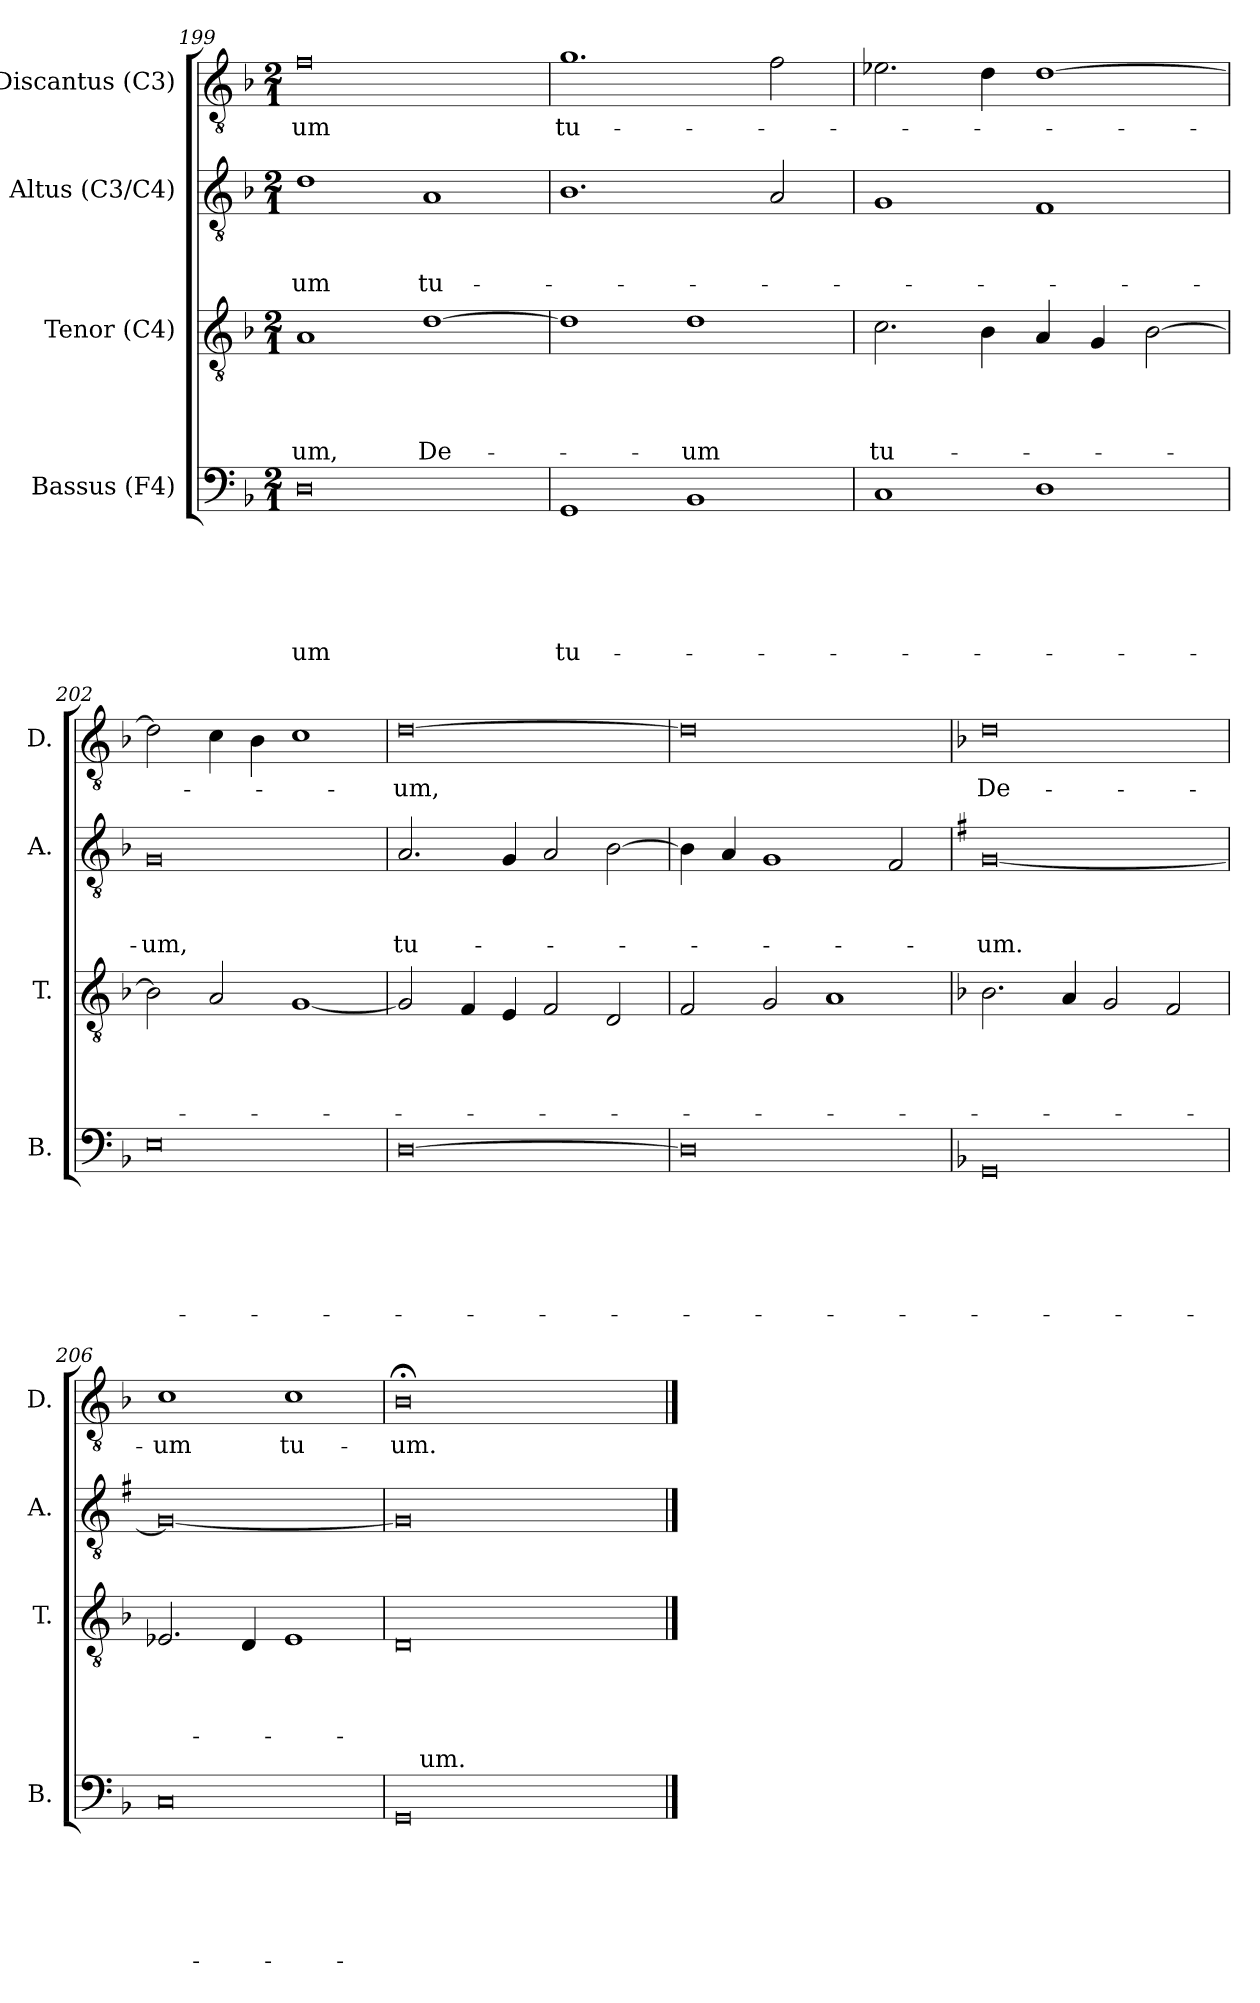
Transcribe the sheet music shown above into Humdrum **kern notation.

**kern	**text	**text	**text	**text	**text	**text	**kern	**text	**text	**text	**text	**kern	**text	**text	**text	**kern	**text
*part4	*part4	*part4	*part4	*part4	*part4	*part4	*part3	*part3	*part3	*part3	*part3	*part2	*part2	*part2	*part2	*part1	*part1
*staff4	*staff4	*staff4	*staff4	*staff4	*staff4	*staff4	*staff3	*staff3	*staff3	*staff3	*staff3	*staff2	*staff2	*staff2	*staff2	*staff1	*staff1
*I"Bassus (F4)	*	*	*	*	*	*	*I"Tenor (C4)	*	*	*	*	*I"Altus (C3/C4)	*	*	*	*I"Discantus (C3)	*
*I'B.	*	*	*	*	*	*	*I'T.	*	*	*	*	*I'A.	*	*	*	*I'D.	*
*clefF4	*	*	*	*	*	*	*clefGv2	*	*	*	*	*clefGv2	*	*	*	*clefGv2	*
*k[b-]	*	*	*	*	*	*	*k[b-]	*	*	*	*	*k[b-]	*	*	*	*k[b-]	*
*F:	*	*	*	*	*	*	*F:	*	*	*	*	*F:	*	*	*	*F:	*
*M2/1	*	*	*	*	*	*	*M2/1	*	*	*	*	*M2/1	*	*	*	*M2/1	*
=199	=199	=199	=199	=199	=199	=199	=199	=199	=199	=199	=199	=199	=199	=199	=199	=199	=199
!	!	!	!	!	!	!LO:LY:b	!	!	!	!	!LO:LY:b	!	!	!	!LO:LY:b	!	!LO:LY:b
0D	.	.	.	.	.	-um	1A	.	.	.	-um,	1d	.	.	-um	0f	-um
!	!	!	!	!	!	!	!	!	!	!	!LO:LY:b	!	!	!	!LO:LY:b	!	!
.	.	.	.	.	.	.	[>1d	.	.	.	De-	1A	.	.	tu-	.	.
=200	=200	=200	=200	=200	=200	=200	=200	=200	=200	=200	=200	=200	=200	=200	=200	=200	=200
!	!	!	!	!	!	!LO:LY:b	!	!	!	!	!	!	!	!	!	!	!LO:LY:b
1GG	.	.	.	.	.	tu-	1d]	.	.	.	.	1.B-	.	.	.	1.g	tu-
!	!	!	!	!	!	!	!	!	!	!	!LO:LY:b	!	!	!	!	!	!
1BB-	.	.	.	.	.	.	1d	.	.	.	-um	.	.	.	.	.	.
.	.	.	.	.	.	.	.	.	.	.	.	2A/	.	.	.	2f\	.
=201	=201	=201	=201	=201	=201	=201	=201	=201	=201	=201	=201	=201	=201	=201	=201	=201	=201
!	!	!	!	!	!	!	!	!	!	!	!LO:LY:b	!	!	!	!	!	!
1C	.	.	.	.	.	.	2.c\	.	.	.	tu-	1G	.	.	.	2.e-X\	.
.	.	.	.	.	.	.	4B-\	.	.	.	.	.	.	.	.	4d\	.
1D	.	.	.	.	.	.	4A/	.	.	.	.	1F	.	.	.	[>1d	.
.	.	.	.	.	.	.	4G/	.	.	.	.	.	.	.	.	.	.
.	.	.	.	.	.	.	[>2B-\	.	.	.	.	.	.	.	.	.	.
=202	=202	=202	=202	=202	=202	=202	=202	=202	=202	=202	=202	=202	=202	=202	=202	=202	=202
!	!	!	!	!	!	!	!	!	!	!	!	!	!	!	!LO:LY:b	!	!
0E	.	.	.	.	.	.	2B-\]	.	.	.	.	0G	.	.	-um,	2d\]	.
.	.	.	.	.	.	.	2A/	.	.	.	.	.	.	.	.	4c\	.
.	.	.	.	.	.	.	.	.	.	.	.	.	.	.	.	4B-\	.
.	.	.	.	.	.	.	[<1G	.	.	.	.	.	.	.	.	1c	.
!!LO:LB:g=z
=203	=203	=203	=203	=203	=203	=203	=203	=203	=203	=203	=203	=203	=203	=203	=203	=203	=203
!	!	!	!	!	!	!	!	!	!	!	!	!	!	!	!LO:LY:b	!	!LO:LY:b
[>0D	.	.	.	.	.	.	2G/]	.	.	.	.	2.A/	.	.	tu-	[>0d	-um,
.	.	.	.	.	.	.	4F/	.	.	.	.	.	.	.	.	.	.
.	.	.	.	.	.	.	4E/	.	.	.	.	4G/	.	.	.	.	.
.	.	.	.	.	.	.	2F/	.	.	.	.	2A/	.	.	.	.	.
.	.	.	.	.	.	.	2D/	.	.	.	.	[>2B-\	.	.	.	.	.
=204	=204	=204	=204	=204	=204	=204	=204	=204	=204	=204	=204	=204	=204	=204	=204	=204	=204
0D]	.	.	.	.	.	.	2F/	.	.	.	.	4B-\]	.	.	.	0d]	.
.	.	.	.	.	.	.	.	.	.	.	.	4A/	.	.	.	.	.
.	.	.	.	.	.	.	2G/	.	.	.	.	1G	.	.	.	.	.
.	.	.	.	.	.	.	1A	.	.	.	.	.	.	.	.	.	.
.	.	.	.	.	.	.	.	.	.	.	.	2F/	.	.	.	.	.
=205	=205	=205	=205	=205	=205	=205	=205	=205	=205	=205	=205	=205	=205	=205	=205	=205	=205
*	*	*	*	*	*	*	*	*	*	*	*	*k[f#]	*	*	*	*	*
*	*	*	*	*	*	*	*	*	*	*	*	*G:	*	*	*	*	*
!	!	!	!	!	!	!	!	!	!	!	!	!	!	!	!LO:LY:b	!	!LO:LY:b:rj
0GG	.	.	.	.	.	.	2.B-\	.	.	.	.	[<0G	.	.	-um.	0d	De-
.	.	.	.	.	.	.	4A/	.	.	.	.	.	.	.	.	.	.
.	.	.	.	.	.	.	2G/	.	.	.	.	.	.	.	.	.	.
.	.	.	.	.	.	.	2F/	.	.	.	.	.	.	.	.	.	.
=206	=206	=206	=206	=206	=206	=206	=206	=206	=206	=206	=206	=206	=206	=206	=206	=206	=206
!	!	!	!	!	!	!	!	!	!	!	!	!	!	!	!	!	!LO:LY:b
0C	.	.	.	.	.	.	2.E-X/	.	.	.	.	0G_	.	.	.	1c	-um
.	.	.	.	.	.	.	4D/	.	.	.	.	.	.	.	.	.	.
!	!	!	!	!	!	!	!	!	!	!	!	!	!	!	!	!	!LO:LY:b
.	.	.	.	.	.	.	1E-	.	.	.	.	.	.	.	.	1c	tu-
=207	=207	=207	=207	=207	=207	=207	=207	=207	=207	=207	=207	=207	=207	=207	=207	=207	=207
!	!	!	!	!	!	!	!	!	!	!	!	!	!	!	!	!	!LO:LY:b
*^	*	*	*	*	*	*	*	*	*	*	*	*	*	*	*	*	*
0GG	16.ryy	.	.	.	.	.	.	0D	.	.	.	.	0G]	.	.	.	0B-;<	-um.
!	!LO:TX:a:t=um.	!	!	!	!	!	!	!	!	!	!	!	!	!	!	!	!	!
.	1ryy	.	.	.	.	.	.	.	.	.	.	.	.	.	.	.	.	.
.	2ryy	.	.	.	.	.	.	.	.	.	.	.	.	.	.	.	.	.
.	4ryy	.	.	.	.	.	.	.	.	.	.	.	.	.	.	.	.	.
.	8ryy	.	.	.	.	.	.	.	.	.	.	.	.	.	.	.	.	.
.	32ryy	.	.	.	.	.	.	.	.	.	.	.	.	.	.	.	.	.
*v	*v	*	*	*	*	*	*	*	*	*	*	*	*	*	*	*	*	*
==	==	==	==	==	==	==	==	==	==	==	==	==	==	==	==	==	==
*-	*-	*-	*-	*-	*-	*-	*-	*-	*-	*-	*-	*-	*-	*-	*-	*-	*-
